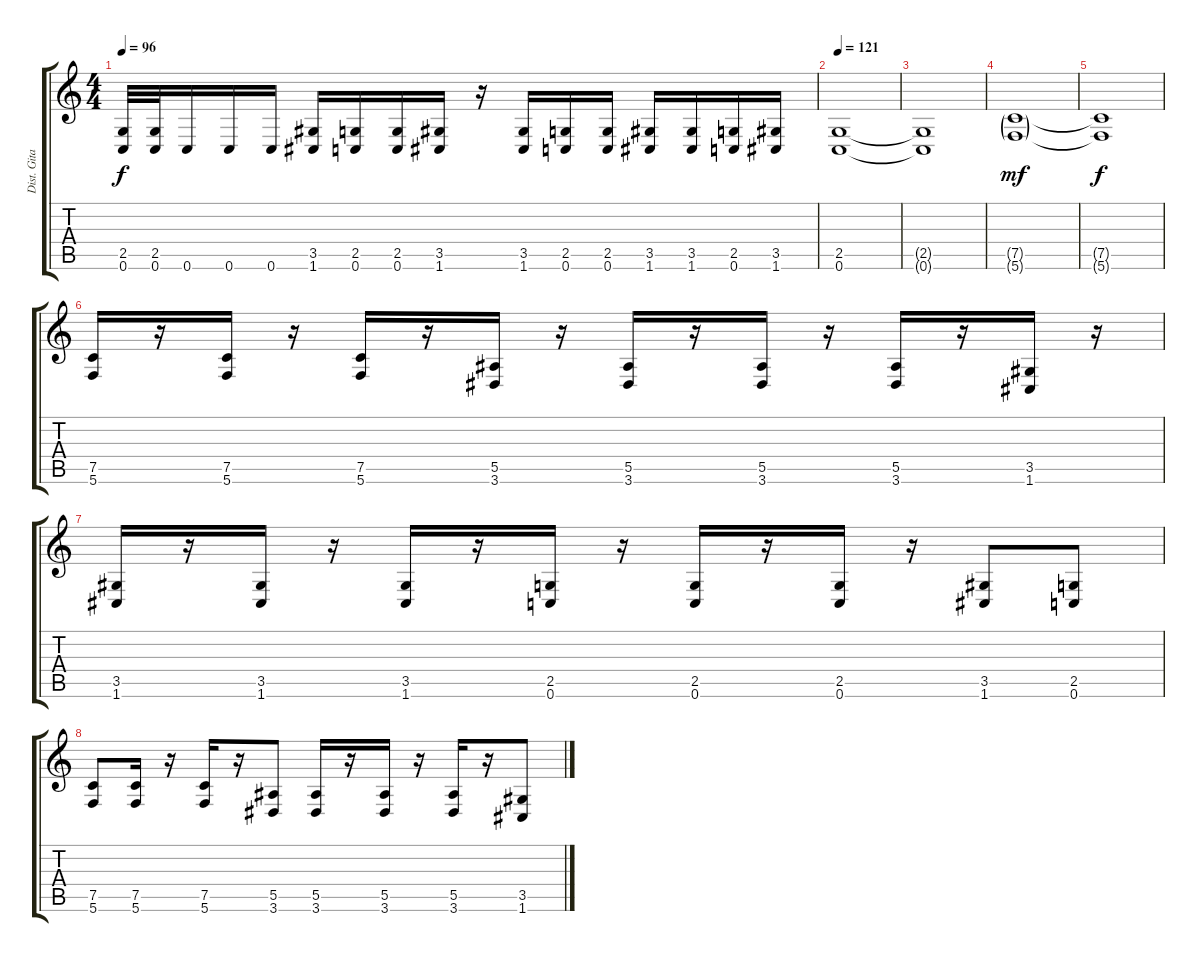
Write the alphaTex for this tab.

\track ("Dist. Gitar 1" "Dist. Gita") {instrument overdrivenguitar}
\staff {score tabs}
\tuning (C4 G3 Eb3 Bb2 F2 C2) {hide}
\ts (4 4)
\tempo 96
\clef g2
\ks c
(2.5 0.6).32{dy f} (2.5 0.6).32 0.6.16 0.6.16 0.6.16 (3.5 1.6).16 (2.5 0.6).16 (2.5 0.6).16 (3.5 1.6).16 r.16 (3.5 1.6).16 (2.5 0.6).16 (2.5 0.6).16 (3.5 1.6).16 (3.5 1.6).16 (2.5 0.6).16 (3.5 1.6).16 |
\section ("" "")
\tempo 121
(2.5 0.6).1{volume 8} |
(2.5{t} 0.6{t}).1 |
(7.5{g} 5.6{g}).1{dy mf} |
(7.5{t} 5.6{t}).1{dy f} |
(7.5 5.6).16{volume 16} r.16 (7.5 5.6).16 r.16 (7.5 5.6).16 r.16 (5.5 3.6).16 r.16 (5.5 3.6).16 r.16 (5.5 3.6).16 r.16 (5.5 3.6).16 r.16 (3.5 1.6).16 r.16 |
(3.5 1.6).16 r.16 (3.5 1.6).16 r.16 (3.5 1.6).16 r.16 (2.5 0.6).16 r.16 (2.5 0.6).16 r.16 (2.5 0.6).16 r.16 (3.5 1.6).8 (2.5 0.6).8 |
(7.5 5.6).8 (7.5 5.6).16 r.16 (7.5 5.6).16 r.16 (5.5 3.6).8 (5.5 3.6).16 r.16 (5.5 3.6).16 r.16 (5.5 3.6).16 r.16 (3.5 1.6).8
